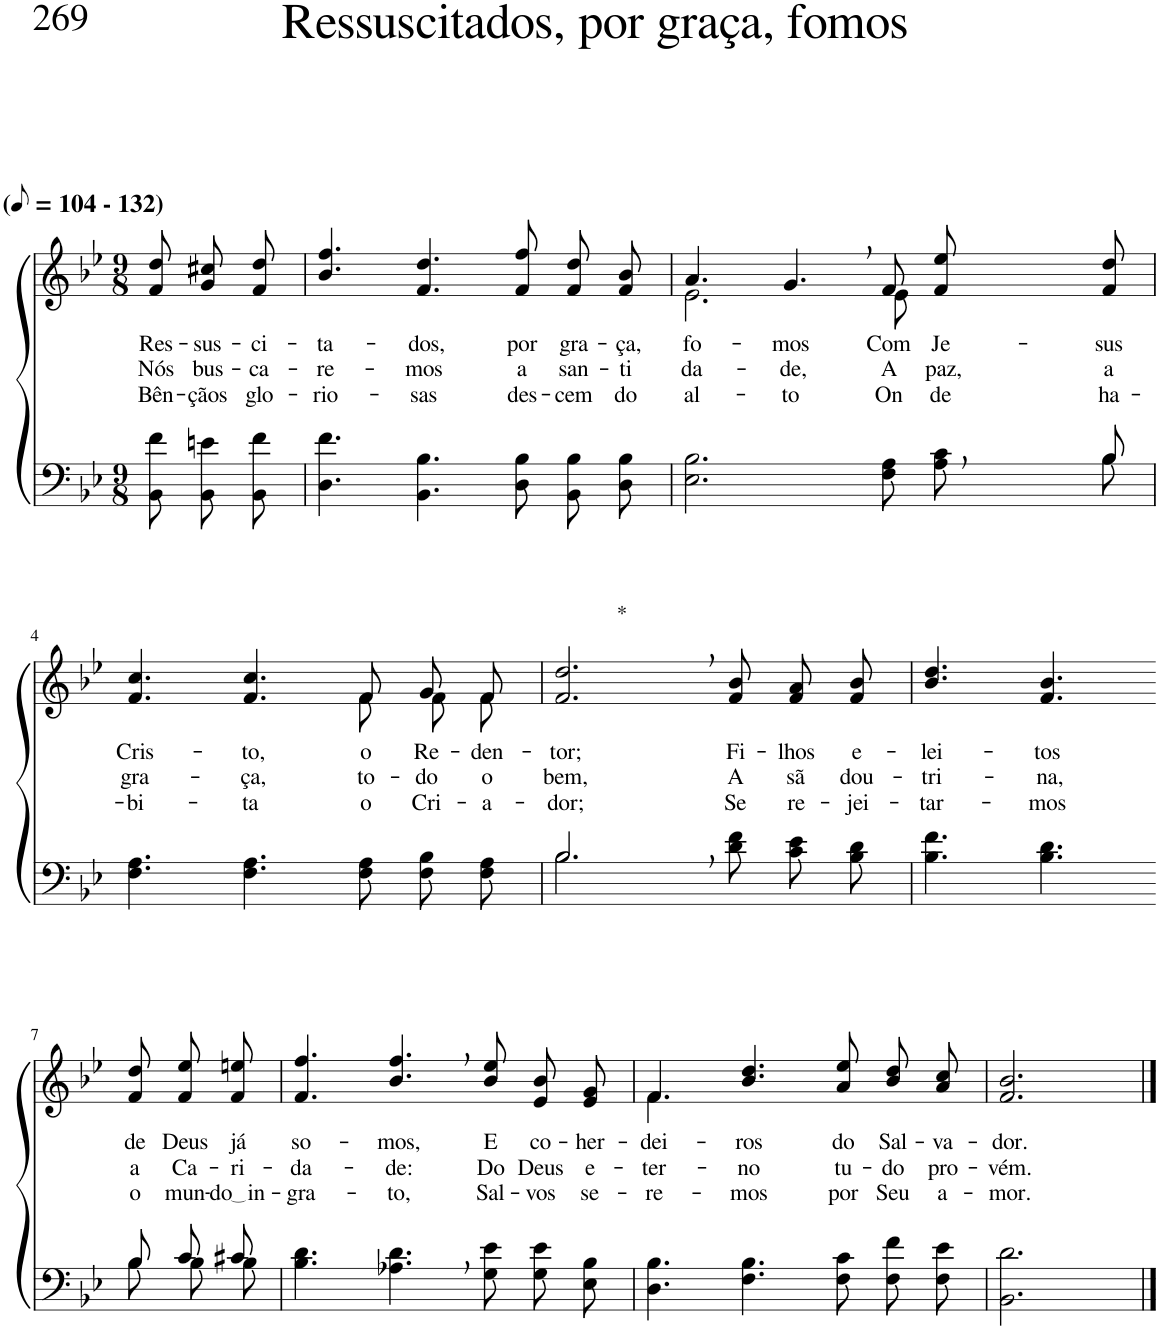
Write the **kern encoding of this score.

**kern	**kern	**text	**text	**text
*part2	*part1	*part1	*part1	*part1
*staff2	*staff1	*staff1	*staff1	*staff1
*I"Parte III e IV	*I"Parte I e II	*	*	*
*clefF4	*clefG2	*	*	*
*Trd2c3	*Trd2c3	*	*	*
*k[b-e-]	*k[b-e-]	*	*	*
*M9/8	*M9/8	*	*	*
*MM52	*MM52	*	*	*
=1	=1	=1	=1	=1
!	!LO:TX:a:B:t=(	!	!	!
!	!LO:TX:a:B:t=- 132)	!	!	!
!	!	!LO:LY:b	!LO:LY:b	!LO:LY:b
8BB-\ 8f\L	8f/ 8dd/L	Res-	Nós	Bên-
!	!	!LO:LY:b	!LO:LY:b	!LO:LY:b
8BB-\ 8en\	8g/ 8cc#X/	-sus-	bus-	-çãos
!	!	!LO:LY:b	!LO:LY:b	!LO:LY:b
8BB-\ 8f\J	8f/ 8dd/J	-ci-	-ca-	glo-
=2	=2	=2	=2	=2
!	!	!LO:LY:b	!LO:LY:b	!LO:LY:b
4.D\ 4.f\	4.b-/ 4.ff/	-ta-	-re-	-rio-
!	!	!LO:LY:b	!LO:LY:b	!LO:LY:b
4.BB-\ 4.B-\	4.f/ 4.dd/	-dos,	-mos	-sas
!	!	!LO:LY:b	!LO:LY:b	!LO:LY:b
8D\ 8B-\L	8f/ 8ff/L	por	a	des-
!	!	!LO:LY:b	!LO:LY:b	!LO:LY:b
8BB-\ 8B-\	8f/ 8dd/	gra-	san-	-cem
!	!	!LO:LY:b	!LO:LY:b	!LO:LY:b
8D\ 8B-\J	8f/ 8b-/J	-ça,	-ti-	do
=3	=3	=3	=3	=3
*^	*^	*	*	*
!	!	!	!	!LO:LY:b	!LO:LY:b	!LO:LY:b
1ryy	2.E-\ 2.B-\	4.a/	2.e-\	fo-	-da-	al-
!	!	!	!	!LO:LY:b	!LO:LY:b	!LO:LY:b
.	.	4.g,/	.	-mos	de,	-to
!	!	!	!	!LO:LY:b	!LO:LY:b	!LO:LY:b
.	8F\ 8A\L	8f/L	8e-\	Com	-A	On-
!	!	!	!	!LO:LY:b	!LO:LY:b	!LO:LY:b
.	8A\ 8c\	8f/ 8ee-/	4ryy	Je-	paz,	-de
!	!	!	!	!LO:LY:b	!LO:LY:b	!LO:LY:b
8B-/	8B-\J	8f/ 8dd/J	.	-sus	a	ha-
!!LO:LB:g=z	!!
=4	=4	=4	=4	=4	=4	=4
!	!	!	!	!LO:LY:b	!LO:LY:b	!LO:LY:b
*v	*v	*	*	*	*	*
4.F\ 4.A\	4.f/ 4.cc/	2.ryy	Cris-	gra-	-bi-
!	!	!	!LO:LY:b	!LO:LY:b	!LO:LY:b
4.F\ 4.A\	4.f/ 4.cc/	.	-to,	-ça,	-ta
!	!	!	!LO:LY:b	!LO:LY:b	!LO:LY:b
8F\ 8A\L	8f/L	8f\L	o	to-	o
!	!	!	!LO:LY:b	!LO:LY:b	!LO:LY:b
8F\ 8B-\	8g/	8f\	Re-	-do	Cri-
!	!	!	!LO:LY:b	!LO:LY:b	!LO:LY:b
8F\ 8A\J	8f/J	8f\J	-den-	o	-a-
=5	=5	=5	=5	=5	=5
*^	*	*	*	*	*
!	!	!LO:TX:a:t=*	!	!	!	!
!	!	!	!	!LO:LY:b	!LO:LY:b	!LO:LY:b
*	*	*v	*v	*	*	*
2.B-,\	2.B-/	2.f/, 2.dd/,	-tor;	bem,	-dor;
!	!	!	!LO:LY:b	!LO:LY:b	!LO:LY:b
8d\ 8f\L	4.ryy	8f/ 8b-/L	Fi-	A	Se
!	!	!	!LO:LY:b	!LO:LY:b	!LO:LY:b
8c\ 8e-\	.	8f/ 8a/	-lhos	sã	re-
!	!	!	!LO:LY:b	!LO:LY:b	!LO:LY:b
8B-\ 8d\J	.	8f/ 8b-/J	e-	dou-	-jei-
*v	*v	*	*	*	*
=6	=6	=6	=6	=6
!	!	!LO:LY:b	!LO:LY:b	!LO:LY:b
4.B-\ 4.f\	4.b-/ 4.dd/	-lei-	-tri-	-tar-
!	!	!LO:LY:b	!LO:LY:b	!LO:LY:b
4.B-\ 4.d\	4.f/ 4.b-/	-tos	-na,	-mos
!!LO:LB:g=z
=7-	=7-	=7-	=7-	=7-
*^	*	*	*	*
!	!	!	!LO:LY:b	!LO:LY:b	!LO:LY:b
8B-/L	8B-\L	8f\ 8dd\L	de	a	o
!	!	!	!LO:LY:b	!LO:LY:b	!LO:LY:b
8c/	8B-\	8f\ 8ee-\	Deus	Ca-	mun-
!	!	!	!LO:LY:b	!LO:LY:b	!LO:LY:b
8c#X/J	8B-\J	8f\ 8een\J	já	-ri-	do in
=8	=8	=8	=8	=8	=8
!	!	!	!LO:LY:b	!LO:LY:b	!LO:LY:b
*v	*v	*	*	*	*
4.B-\ 4.d\	4.f/ 4.ff/	so-	-da-	-gra-
!	!	!LO:LY:b	!LO:LY:b	!LO:LY:b
4.A-X\, 4.d\,	4.b-/, 4.ff/,	-mos,	-de:	-to,
!	!	!LO:LY:b	!LO:LY:b	!LO:LY:b
8G\ 8e-\L	8b-/ 8ee-/L	E	Do	Sal-
!	!	!LO:LY:b	!LO:LY:b	!LO:LY:b
8G\ 8e-\	8e-/ 8b-/	co-	Deus	-vos
!	!	!LO:LY:b	!LO:LY:b	!LO:LY:b
8E-\ 8B-\J	8e-/ 8g/J	-her-	e-	se-
=9	=9	=9	=9	=9
!	!	!LO:LY:b	!LO:LY:b	!LO:LY:b
*	*^	*	*	*
4.D\ 4.B-\	4.f/	4.f\	-dei-	-ter-	-re-
!	!	!	!LO:LY:b	!LO:LY:b	!LO:LY:b
4.F\ 4.B-\	4.b-/ 4.dd/	2.ryy	-ros	-no	-mos
!	!	!	!LO:LY:b	!LO:LY:b	!LO:LY:b
8F\ 8c\L	8a\ 8ee-\L	.	do	tu-	por
!	!	!	!LO:LY:b	!LO:LY:b	!LO:LY:b
8F\ 8f\	8b-\ 8dd\	.	Sal-	-do	Seu
!	!	!	!LO:LY:b	!LO:LY:b	!LO:LY:b
8F\ 8e-\J	8a\ 8cc\J	.	-va-	pro-	a-
*	*v	*v	*	*	*
=10	=10	=10	=10	=10
!	!	!LO:LY:b	!LO:LY:b	!LO:LY:b
2.BB-\ 2.d\	2.f/ 2.b-/	-dor.	-vém.	-mor.
==	==	==	==	==
*-	*-	*-	*-	*-
